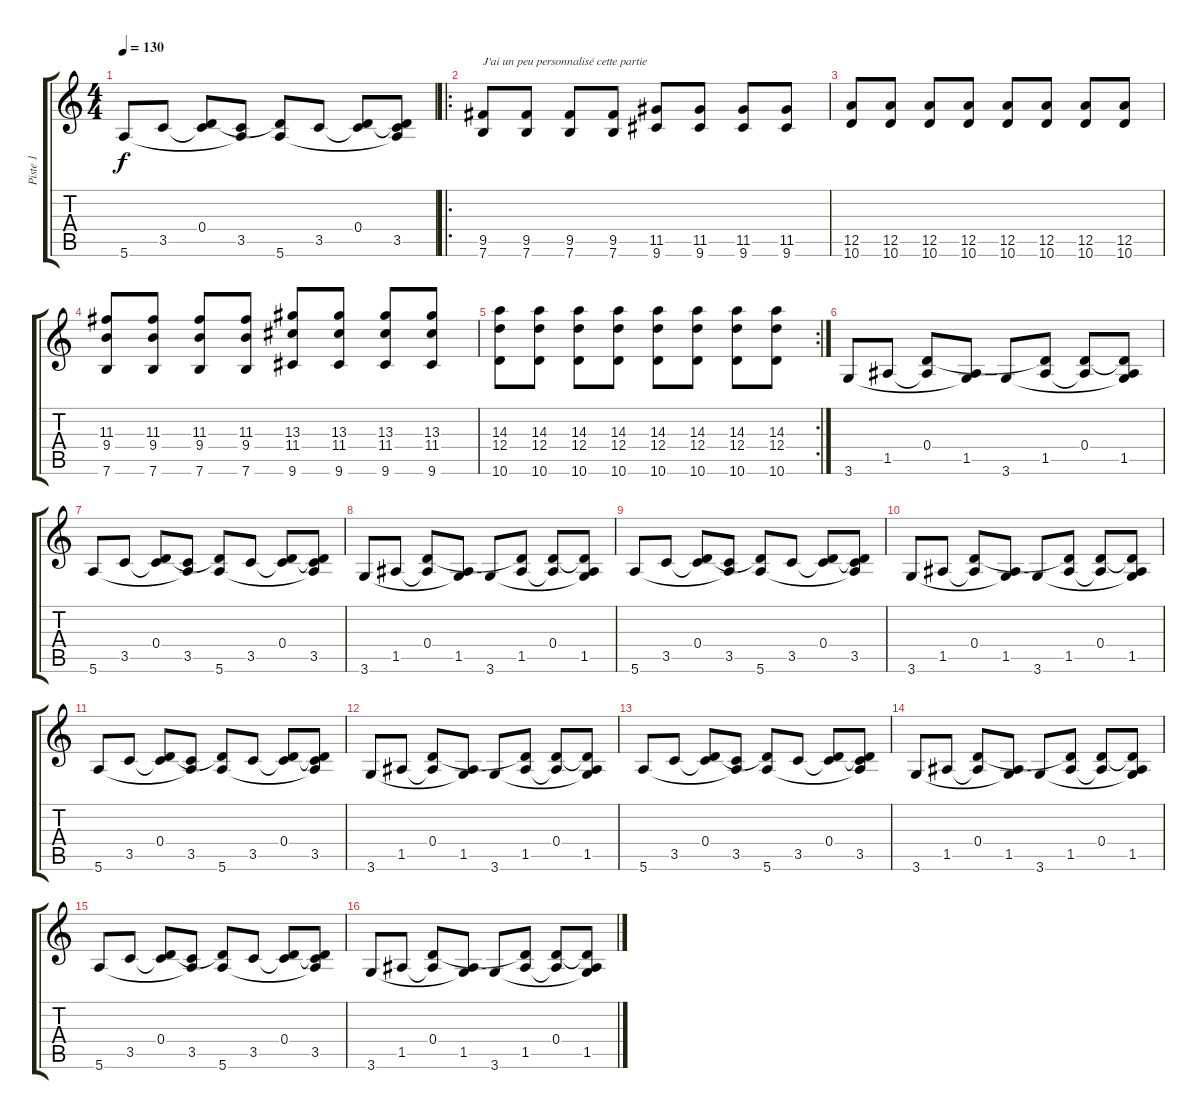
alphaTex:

\track ("Piste 1" "Piste 1") {instrument distortionguitar}
\staff {score tabs}
\tuning (E4 B3 G3 D3 A2 E2) {hide}
\ts (4 4)
\tempo 130
\clef g2
\ks c
5.6.8{dy f} 3.5.8 (0.4 3.5{t}).8 (3.5 5.6{t}).8 (0.4{t} 5.6).8 3.5.8 (0.4 3.5{t}).8 (0.4{t} 3.5 5.6{t}).8 |
\ro
(9.5 7.6).8{txt "J'ai un peu personnalisé cette partie"} (9.5 7.6).8 (9.5 7.6).8 (9.5 7.6).8 (11.5 9.6).8 (11.5 9.6).8 (11.5 9.6).8 (11.5 9.6).8 |
(12.5 10.6).8 (12.5 10.6).8 (12.5 10.6).8 (12.5 10.6).8 (12.5 10.6).8 (12.5 10.6).8 (12.5 10.6).8 (12.5 10.6).8 |
(11.3 9.4 7.6).8 (11.3 9.4 7.6).8 (11.3 9.4 7.6).8 (11.3 9.4 7.6).8 (13.3 11.4 9.6).8 (13.3 11.4 9.6).8 (13.3 11.4 9.6).8 (13.3 11.4 9.6).8 |
\rc 2
(14.3 12.4 10.6).8 (14.3 12.4 10.6).8 (14.3 12.4 10.6).8 (14.3 12.4 10.6).8 (14.3 12.4 10.6).8 (14.3 12.4 10.6).8 (14.3 12.4 10.6).8 (14.3 12.4 10.6).8 |
3.6.8 1.5.8 (0.4 1.5{t}).8 (1.5 3.6{t}).8 3.6.8 (0.4{t} 1.5).8 (0.4 1.5{t}).8 (0.4{t} 1.5 3.6{t}).8 |
5.6.8 3.5.8 (0.4 3.5{t}).8 (3.5 5.6{t}).8 (0.4{t} 5.6).8 3.5.8 (0.4 3.5{t}).8 (0.4{t} 3.5 5.6{t}).8 |
3.6.8 1.5.8 (0.4 1.5{t}).8 (1.5 3.6{t}).8 3.6.8 (0.4{t} 1.5).8 (0.4 1.5{t}).8 (0.4{t} 1.5 3.6{t}).8 |
5.6.8 3.5.8 (0.4 3.5{t}).8 (3.5 5.6{t}).8 (0.4{t} 5.6).8 3.5.8 (0.4 3.5{t}).8 (0.4{t} 3.5 5.6{t}).8 |
3.6.8 1.5.8 (0.4 1.5{t}).8 (1.5 3.6{t}).8 3.6.8 (0.4{t} 1.5).8 (0.4 1.5{t}).8 (0.4{t} 1.5 3.6{t}).8 |
5.6.8 3.5.8 (0.4 3.5{t}).8 (3.5 5.6{t}).8 (0.4{t} 5.6).8 3.5.8 (0.4 3.5{t}).8 (0.4{t} 3.5 5.6{t}).8 |
3.6.8 1.5.8 (0.4 1.5{t}).8 (1.5 3.6{t}).8 3.6.8 (0.4{t} 1.5).8 (0.4 1.5{t}).8 (0.4{t} 1.5 3.6{t}).8 |
5.6.8 3.5.8 (0.4 3.5{t}).8 (3.5 5.6{t}).8 (0.4{t} 5.6).8 3.5.8 (0.4 3.5{t}).8 (0.4{t} 3.5 5.6{t}).8 |
3.6.8 1.5.8 (0.4 1.5{t}).8 (1.5 3.6{t}).8 3.6.8 (0.4{t} 1.5).8 (0.4 1.5{t}).8 (0.4{t} 1.5 3.6{t}).8 |
5.6.8 3.5.8 (0.4 3.5{t}).8 (3.5 5.6{t}).8 (0.4{t} 5.6).8 3.5.8 (0.4 3.5{t}).8 (0.4{t} 3.5 5.6{t}).8 |
3.6.8 1.5.8 (0.4 1.5{t}).8 (1.5 3.6{t}).8 3.6.8 (0.4{t} 1.5).8 (0.4 1.5{t}).8 (0.4{t} 1.5 3.6{t}).8
